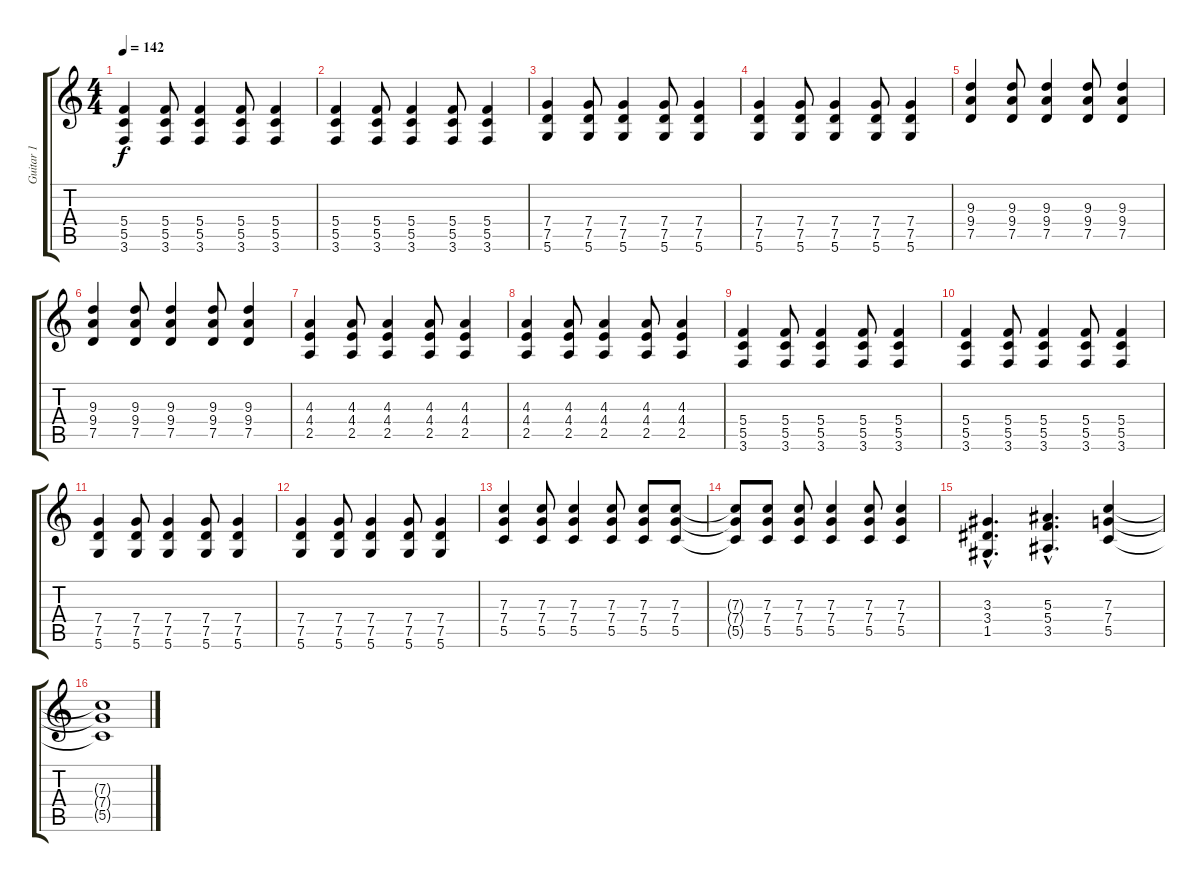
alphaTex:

\track ("Guitar 1" "Guitar 1") {instrument distortionguitar}
\staff {score tabs}
\tuning (D4 A3 F3 C3 G2 D2) {hide}
\ts (4 4)
\tempo 142
\clef g2
\ks c
(5.4 5.5 3.6).4{dy f} (5.4 5.5 3.6).8 (5.4 5.5 3.6).4 (5.4 5.5 3.6).8 (5.4 5.5 3.6).4 |
(5.4 5.5 3.6).4 (5.4 5.5 3.6).8 (5.4 5.5 3.6).4 (5.4 5.5 3.6).8 (5.4 5.5 3.6).4 |
(7.4 7.5 5.6).4 (7.4 7.5 5.6).8 (7.4 7.5 5.6).4 (7.4 7.5 5.6).8 (7.4 7.5 5.6).4 |
(7.4 7.5 5.6).4 (7.4 7.5 5.6).8 (7.4 7.5 5.6).4 (7.4 7.5 5.6).8 (7.4 7.5 5.6).4 |
(9.3 9.4 7.5).4 (9.3 9.4 7.5).8 (9.3 9.4 7.5).4 (9.3 9.4 7.5).8 (9.3 9.4 7.5).4 |
(9.3 9.4 7.5).4 (9.3 9.4 7.5).8 (9.3 9.4 7.5).4 (9.3 9.4 7.5).8 (9.3 9.4 7.5).4 |
(4.3 4.4 2.5).4 (4.3 4.4 2.5).8 (4.3 4.4 2.5).4 (4.3 4.4 2.5).8 (4.3 4.4 2.5).4 |
(4.3 4.4 2.5).4 (4.3 4.4 2.5).8 (4.3 4.4 2.5).4 (4.3 4.4 2.5).8 (4.3 4.4 2.5).4 |
(5.4 5.5 3.6).4 (5.4 5.5 3.6).8 (5.4 5.5 3.6).4 (5.4 5.5 3.6).8 (5.4 5.5 3.6).4 |
(5.4 5.5 3.6).4 (5.4 5.5 3.6).8 (5.4 5.5 3.6).4 (5.4 5.5 3.6).8 (5.4 5.5 3.6).4 |
(7.4 7.5 5.6).4 (7.4 7.5 5.6).8 (7.4 7.5 5.6).4 (7.4 7.5 5.6).8 (7.4 7.5 5.6).4 |
(7.4 7.5 5.6).4 (7.4 7.5 5.6).8 (7.4 7.5 5.6).4 (7.4 7.5 5.6).8 (7.4 7.5 5.6).4 |
(7.3 7.4 5.5).4 (7.3 7.4 5.5).8 (7.3 7.4 5.5).4 (7.3 7.4 5.5).8 (7.3 7.4 5.5).8 (7.3 7.4 5.5).8 |
(7.3{t} 7.4{t} 5.5{t}).8 (7.3 7.4 5.5).8 (7.3 7.4 5.5).8 (7.3 7.4 5.5).4 (7.3 7.4 5.5).8 (7.3 7.4 5.5).4 |
(3.3{hac} 3.4{hac} 1.5{hac}).4{d} (5.3{hac} 5.4{hac} 3.5{hac}).4{d} (7.3 7.4 5.5).4 |
(7.3{t} 7.4{t} 5.5{t}).1
